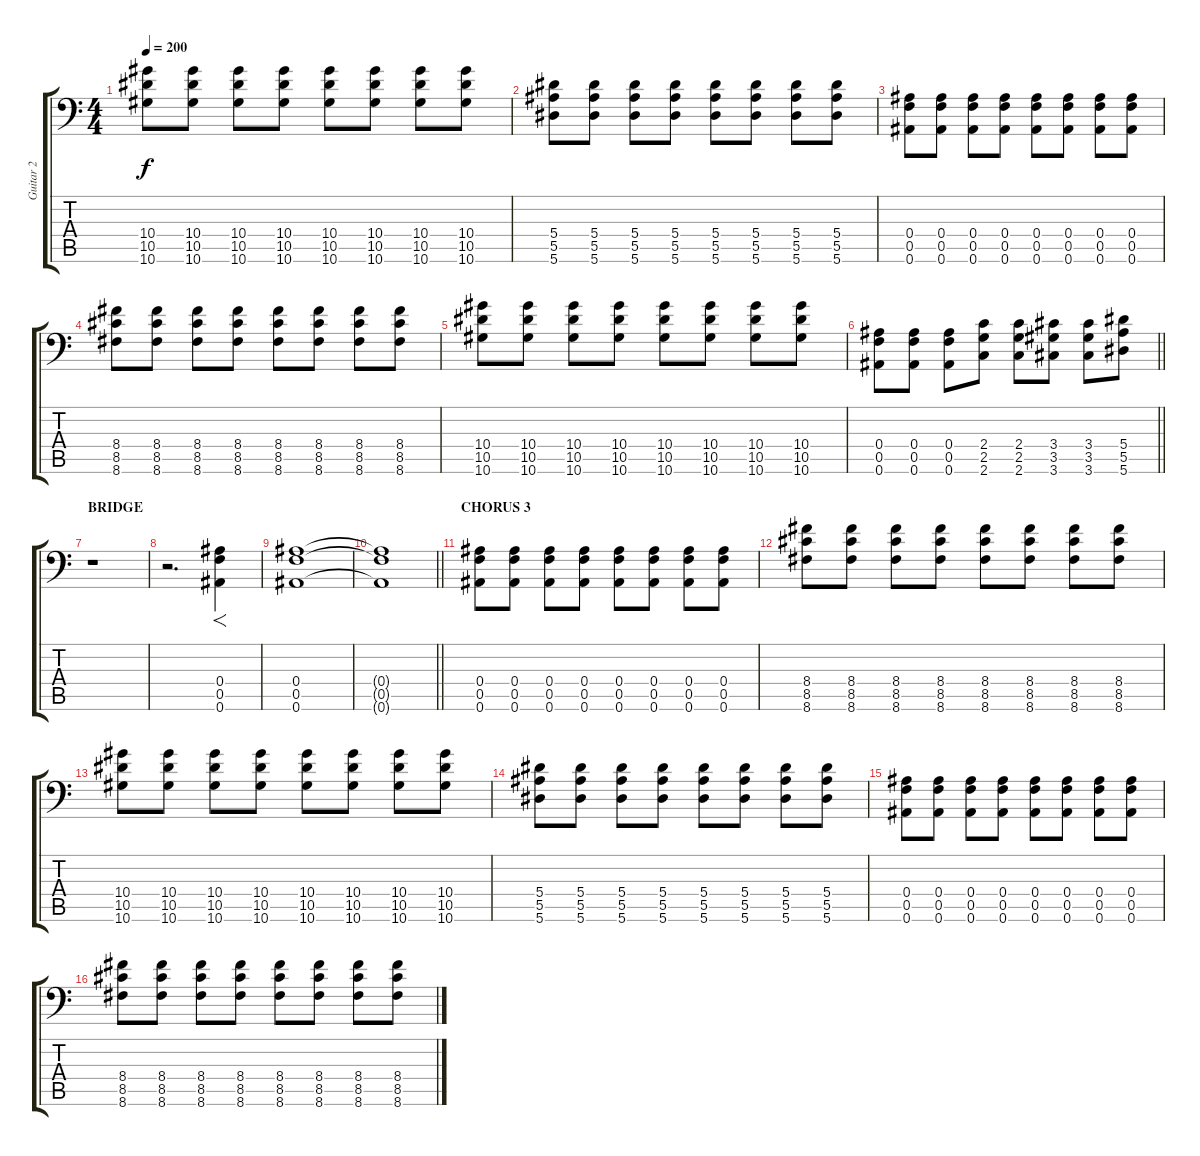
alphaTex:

\track ("Guitar 2" "Guitar 2") {instrument distortionguitar}
\staff {score tabs}
\tuning (C4 G3 Eb3 Bb2 F2 Bb1) {hide}
\ts (4 4)
\tempo 200
\clef f4
\ks c
(10.4 10.5 10.6).8{dy f} (10.4 10.5 10.6).8 (10.4 10.5 10.6).8 (10.4 10.5 10.6).8 (10.4 10.5 10.6).8 (10.4 10.5 10.6).8 (10.4 10.5 10.6).8 (10.4 10.5 10.6).8 |
(5.4 5.5 5.6).8 (5.4 5.5 5.6).8 (5.4 5.5 5.6).8 (5.4 5.5 5.6).8 (5.4 5.5 5.6).8 (5.4 5.5 5.6).8 (5.4 5.5 5.6).8 (5.4 5.5 5.6).8 |
(0.4 0.5 0.6).8 (0.4 0.5 0.6).8 (0.4 0.5 0.6).8 (0.4 0.5 0.6).8 (0.4 0.5 0.6).8 (0.4 0.5 0.6).8 (0.4 0.5 0.6).8 (0.4 0.5 0.6).8 |
(8.4 8.5 8.6).8 (8.4 8.5 8.6).8 (8.4 8.5 8.6).8 (8.4 8.5 8.6).8 (8.4 8.5 8.6).8 (8.4 8.5 8.6).8 (8.4 8.5 8.6).8 (8.4 8.5 8.6).8 |
(10.4 10.5 10.6).8 (10.4 10.5 10.6).8 (10.4 10.5 10.6).8 (10.4 10.5 10.6).8 (10.4 10.5 10.6).8 (10.4 10.5 10.6).8 (10.4 10.5 10.6).8 (10.4 10.5 10.6).8 |
\barLineRight lightlight
(0.4 0.5 0.6).8 (0.4 0.5 0.6).8 (0.4 0.5 0.6).8 (2.4 2.5 2.6).8 (2.4 2.5 2.6).8 (3.4 3.5 3.6).8 (3.4 3.5 3.6).8 (5.4 5.5 5.6).8 |
\section ("" "BRIDGE")
r.1 |
r.2{d} (0.4 0.5 0.6).4{f} |
(0.4 0.5 0.6).1 |
\barLineRight lightlight
(0.4{t} 0.5{t} 0.6{t}).1 |
\section ("" "CHORUS 3")
(0.4 0.5 0.6).8 (0.4 0.5 0.6).8 (0.4 0.5 0.6).8 (0.4 0.5 0.6).8 (0.4 0.5 0.6).8 (0.4 0.5 0.6).8 (0.4 0.5 0.6).8 (0.4 0.5 0.6).8 |
(8.4 8.5 8.6).8 (8.4 8.5 8.6).8 (8.4 8.5 8.6).8 (8.4 8.5 8.6).8 (8.4 8.5 8.6).8 (8.4 8.5 8.6).8 (8.4 8.5 8.6).8 (8.4 8.5 8.6).8 |
(10.4 10.5 10.6).8 (10.4 10.5 10.6).8 (10.4 10.5 10.6).8 (10.4 10.5 10.6).8 (10.4 10.5 10.6).8 (10.4 10.5 10.6).8 (10.4 10.5 10.6).8 (10.4 10.5 10.6).8 |
(5.4 5.5 5.6).8 (5.4 5.5 5.6).8 (5.4 5.5 5.6).8 (5.4 5.5 5.6).8 (5.4 5.5 5.6).8 (5.4 5.5 5.6).8 (5.4 5.5 5.6).8 (5.4 5.5 5.6).8 |
(0.4 0.5 0.6).8 (0.4 0.5 0.6).8 (0.4 0.5 0.6).8 (0.4 0.5 0.6).8 (0.4 0.5 0.6).8 (0.4 0.5 0.6).8 (0.4 0.5 0.6).8 (0.4 0.5 0.6).8 |
(8.4 8.5 8.6).8 (8.4 8.5 8.6).8 (8.4 8.5 8.6).8 (8.4 8.5 8.6).8 (8.4 8.5 8.6).8 (8.4 8.5 8.6).8 (8.4 8.5 8.6).8 (8.4 8.5 8.6).8
